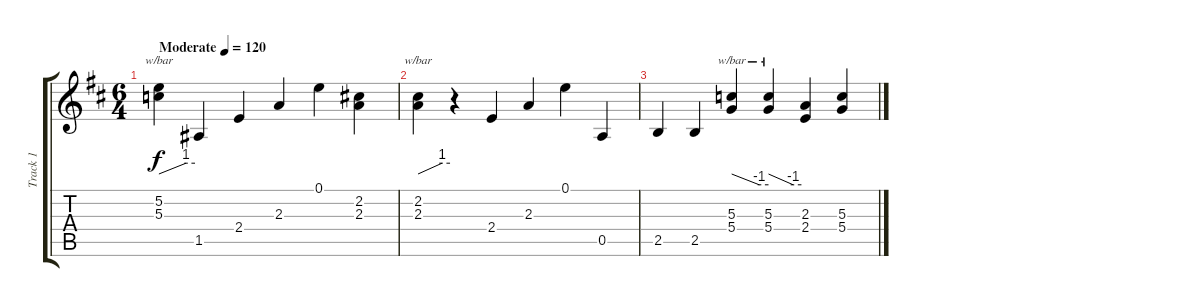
\track ("Track 1" "Track 1") {instrument acousticguitarsteel}
\staff {score tabs}
\tuning (E4 B3 G3 D3 A2 E2) {hide}
\ts (6 4)
\tempo (120 "Moderate")
\clef g2
\ks d
(5.2 5.3).4{tbe (custom default 0 0 45 4 60 4) dy f instrument acousticguitarsteel} 1.5.4 2.4.4 2.3.4 0.1.4 (2.2 2.3).4 |
(2.2 2.3).4{tbe (custom default 0 0 45 4 60 4)} r.4 2.4.4 2.3.4 0.1.4 0.5.4 |
2.5.4 2.5.4 (5.3 5.4).4{tbe (custom default 0 0 45 -4 60 -4)} (5.3 5.4).4{tbe (custom default 0 0 45 -4 60 -4)} (2.3 2.4).4 (5.3 5.4).4
